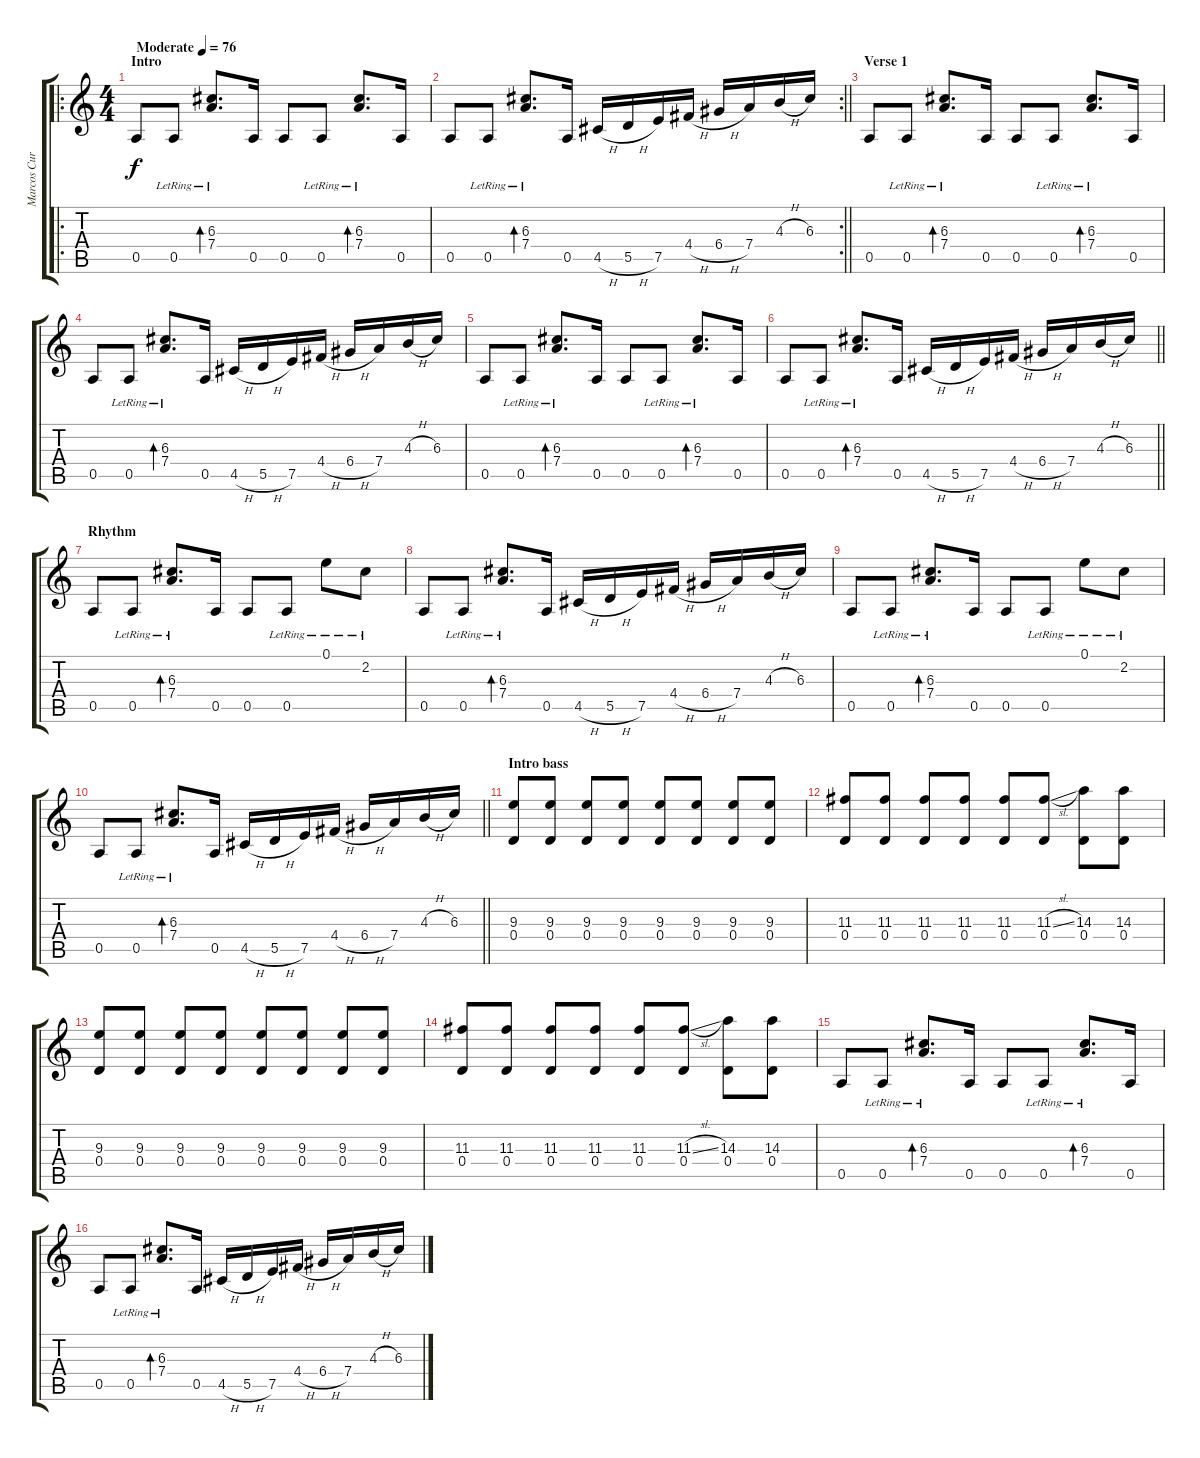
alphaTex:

\track ("Marcos Curiel (clean)" "Marcos Cur") {instrument electricguitarclean}
\staff {score tabs}
\tuning (E4 B3 G3 D3 A2 E2) {hide}
\ro
\ts (4 4)
\section ("" "Intro")
\tempo (76 "Moderate")
\clef g2
\ks c
0.5.8{dy f instrument electricguitarclean} 0.5{lr}.8 (6.3{lr} 7.4{lr}).8{d bd 120} 0.5.16 0.5.8 0.5{lr}.8 (6.3{lr} 7.4{lr}).8{d bd 120} 0.5.16 |
\rc 2
\barLineRight lightlight
0.5.8 0.5{lr}.8 (6.3{lr} 7.4{lr}).8{d bd 120} 0.5.16 4.5{h}.16 5.5{h}.16 7.5.16 4.4{h}.16 6.4{h}.16 7.4.16 4.3{h}.16 6.3.16 |
\section ("" "Verse 1")
0.5.8 0.5{lr}.8 (6.3{lr} 7.4{lr}).8{d bd 120} 0.5.16 0.5.8 0.5{lr}.8 (6.3{lr} 7.4{lr}).8{d bd 120} 0.5.16 |
0.5.8 0.5{lr}.8 (6.3{lr} 7.4{lr}).8{d bd 120} 0.5.16 4.5{h}.16 5.5{h}.16 7.5.16 4.4{h}.16 6.4{h}.16 7.4.16 4.3{h}.16 6.3.16 |
0.5.8 0.5{lr}.8 (6.3{lr} 7.4{lr}).8{d bd 120} 0.5.16 0.5.8 0.5{lr}.8 (6.3{lr} 7.4{lr}).8{d bd 120} 0.5.16 |
\barLineRight lightlight
0.5.8 0.5{lr}.8 (6.3{lr} 7.4{lr}).8{d bd 120} 0.5.16 4.5{h}.16 5.5{h}.16 7.5.16 4.4{h}.16 6.4{h}.16 7.4.16 4.3{h}.16 6.3.16 |
\section ("" "Rhythm")
0.5.8 0.5{lr}.8 (6.3{lr} 7.4{lr}).8{d bd 120} 0.5.16 0.5.8 0.5{lr}.8 0.1{lr}.8 2.2{lr}.8 |
0.5.8 0.5{lr}.8 (6.3{lr} 7.4{lr}).8{d bd 120} 0.5.16 4.5{h}.16 5.5{h}.16 7.5.16 4.4{h}.16 6.4{h}.16 7.4.16 4.3{h}.16 6.3.16 |
0.5.8 0.5{lr}.8 (6.3{lr} 7.4{lr}).8{d bd 120} 0.5.16 0.5.8 0.5{lr}.8 0.1{lr}.8 2.2{lr}.8 |
\barLineRight lightlight
0.5.8 0.5{lr}.8 (6.3{lr} 7.4{lr}).8{d bd 120} 0.5.16 4.5{h}.16 5.5{h}.16 7.5.16 4.4{h}.16 6.4{h}.16 7.4.16 4.3{h}.16 6.3.16 |
\section ("" "Intro bass")
(9.3 0.4).8 (9.3 0.4).8 (9.3 0.4).8 (9.3 0.4).8 (9.3 0.4).8 (9.3 0.4).8 (9.3 0.4).8 (9.3 0.4).8 |
(11.3 0.4).8 (11.3 0.4).8 (11.3 0.4).8 (11.3 0.4).8 (11.3 0.4).8 (11.3{sl} 0.4).8 (14.3 0.4).8 (14.3 0.4).8 |
(9.3 0.4).8 (9.3 0.4).8 (9.3 0.4).8 (9.3 0.4).8 (9.3 0.4).8 (9.3 0.4).8 (9.3 0.4).8 (9.3 0.4).8 |
(11.3 0.4).8 (11.3 0.4).8 (11.3 0.4).8 (11.3 0.4).8 (11.3 0.4).8 (11.3{sl} 0.4).8 (14.3 0.4).8 (14.3 0.4).8 |
0.5.8 0.5{lr}.8 (6.3{lr} 7.4{lr}).8{d bd 120} 0.5.16 0.5.8 0.5{lr}.8 (6.3{lr} 7.4{lr}).8{d bd 120} 0.5.16 |
0.5.8 0.5{lr}.8 (6.3{lr} 7.4{lr}).8{d bd 120} 0.5.16 4.5{h}.16 5.5{h}.16 7.5.16 4.4{h}.16 6.4{h}.16 7.4.16 4.3{h}.16 6.3.16
